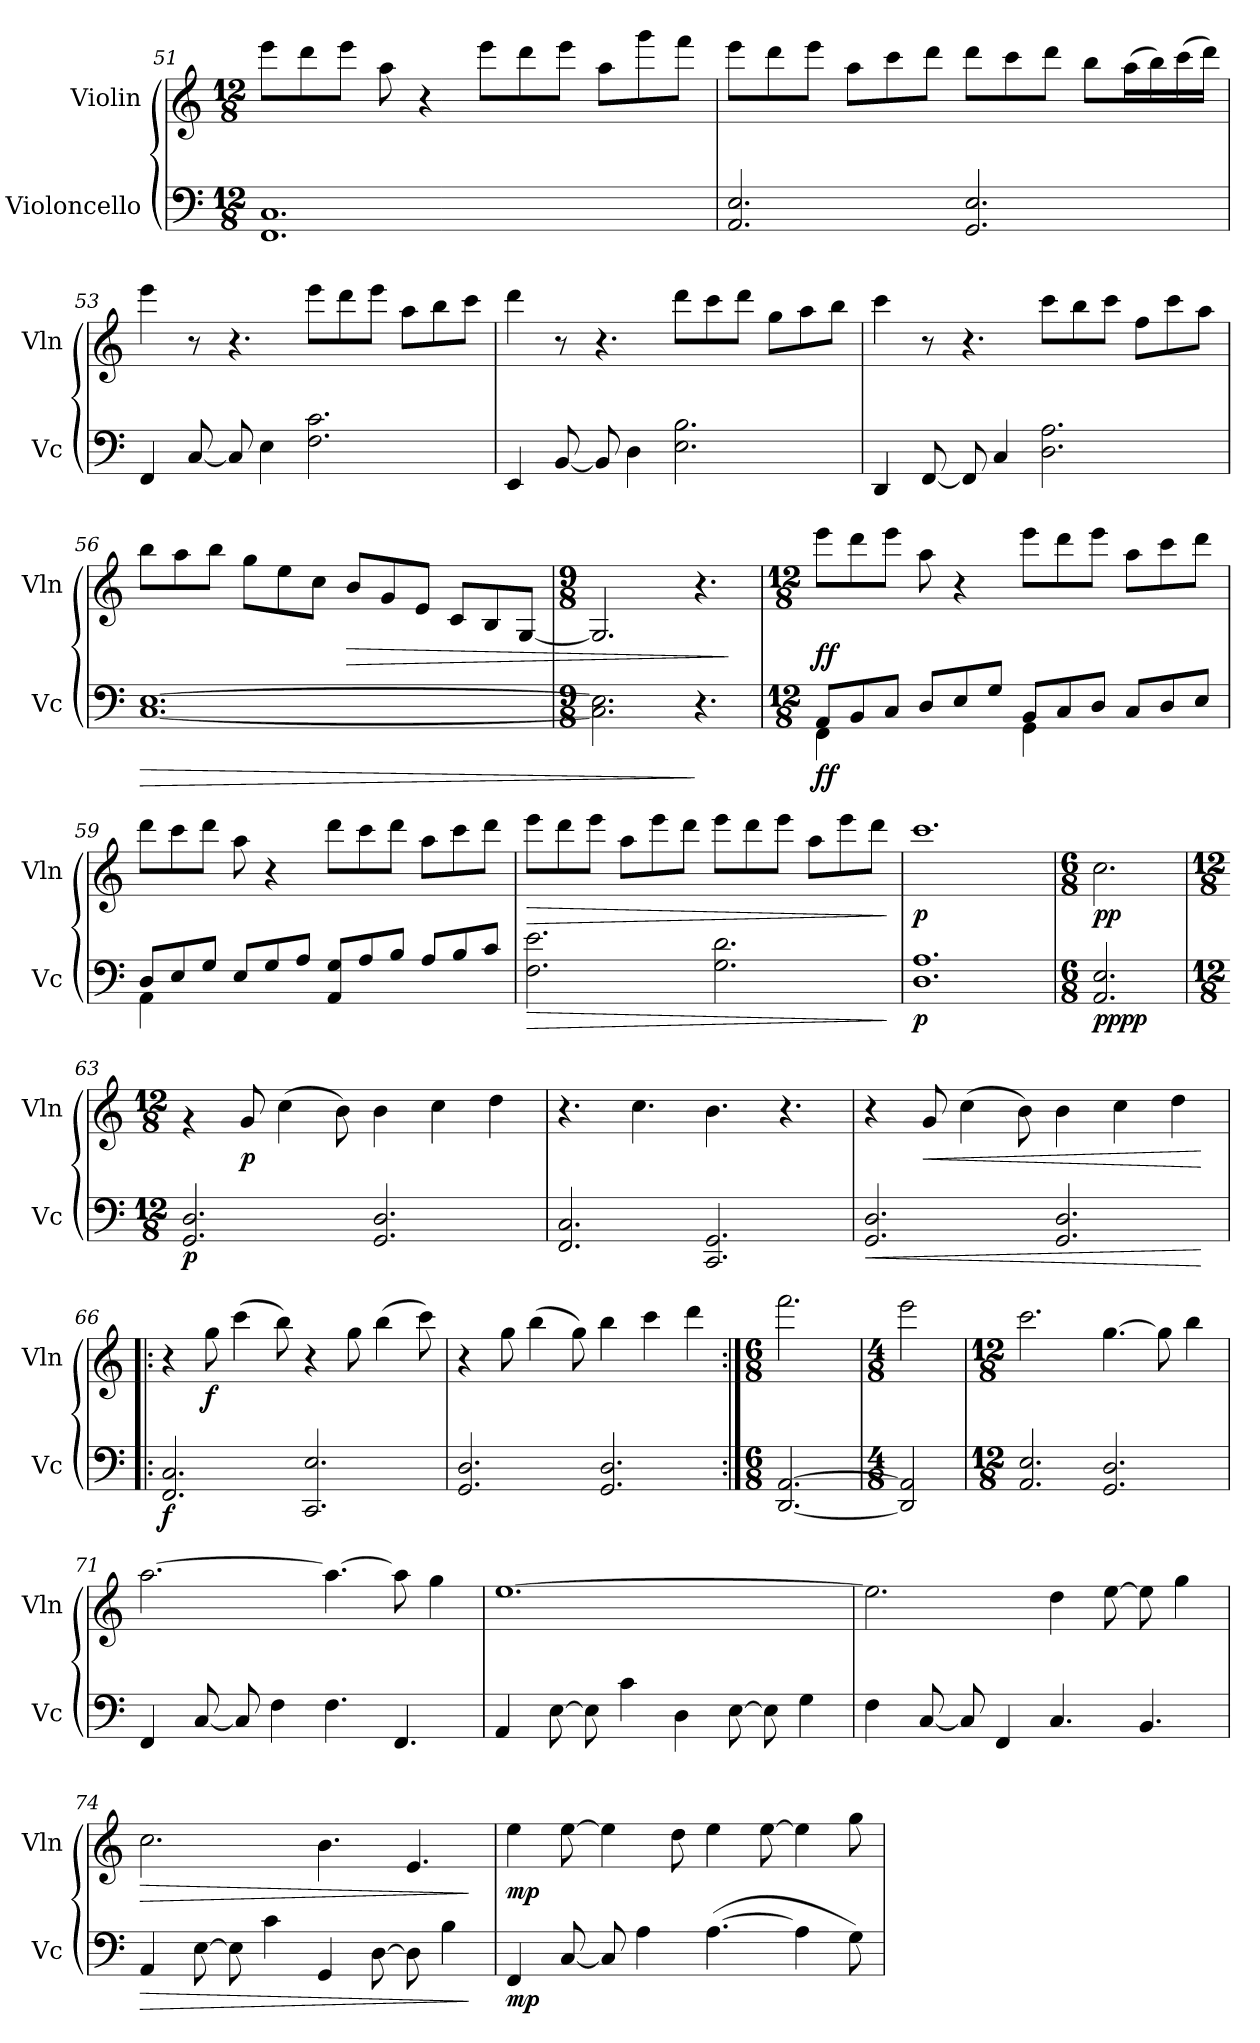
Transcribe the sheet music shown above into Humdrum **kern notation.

**kern	**dynam	**kern	**dynam
*part2	*part2	*part1	*part1
*staff2	*staff2	*staff1	*staff1
*I"Violoncello	*	*I"Violin	*
*I'Vc	*	*I'Vln	*
*clefF4	*	*clefG2	*
*k[]	*	*k[]	*
*M12/8	*	*M12/8	*
=51	=51	=51	=51
1.FF 1.C	.	8eee\L	.
.	.	8ddd\	.
.	.	8eee\J	.
.	.	8aa\	.
.	.	4r	.
.	.	8eee\L	.
.	.	8ddd\	.
.	.	8eee\J	.
.	.	8aa\L	.
.	.	8ggg\	.
.	.	8fff\J	.
!!LO:LB:g=z
=52	=52	=52	=52
2.AA/ 2.E/	.	8eee\L	.
.	.	8ddd\	.
.	.	8eee\J	.
.	.	8aa\L	.
.	.	8ccc\	.
.	.	8ddd\J	.
2.GG/ 2.E/	.	8ddd\L	.
.	.	8ccc\	.
.	.	8ddd\J	.
.	.	8bb\L	.
.	.	(16aa\L	.
.	.	16bb\)	.
.	.	(16ccc\	.
.	.	16ddd\JJ)	.
=53	=53	=53	=53
4FF/	.	4eee\	.
[8C/	.	8r	.
8C/]	.	4.r	.
4E\	.	.	.
2.F\ 2.c\	.	8eee\L	.
.	.	8ddd\	.
.	.	8eee\J	.
.	.	8aa\L	.
.	.	8bb\	.
.	.	8ccc\J	.
=54	=54	=54	=54
4EE/	.	4ddd\	.
[8BB/	.	8r	.
8BB/]	.	4.r	.
4D\	.	.	.
2.E\ 2.B\	.	8ddd\L	.
.	.	8ccc\	.
.	.	8ddd\J	.
.	.	8gg\L	.
.	.	8aa\	.
.	.	8bb\J	.
!!LO:LB:g=z
=55	=55	=55	=55
4DD/	.	4ccc\	.
[8FF/	.	8r	.
8FF/]	.	4.r	.
4C/	.	.	.
2.D\ 2.A\	.	8ccc\L	.
.	.	8bb\	.
.	.	8ccc\J	.
.	.	8ff\L	.
.	.	8ccc\	.
.	.	8aa\J	.
=56	=56	=56	=56
!	!LO:HP:b	!	!
[1.C [1.E	>	8bb\L	.
.	.	8aa\	.
.	.	8bb\J	.
.	.	8gg\L	.
.	.	8ee\	.
.	.	8cc\J	.
!	!	!	!LO:HP:b
.	.	8b/L	>
.	.	8g/	.
.	.	8e/J	.
.	.	8c/L	.
.	.	8B/	.
.	.	[8G/J	.
=57	=57	=57	=57
*M9/8	*	*M9/8	*
2.C\] 2.E\]	.	2.G/]	.
4.r	]	4.r	.
.	.	.	]
!!LO:LB:g=z
=58	=58	=58	=58
*M12/8	*	*M12/8	*
*^	*	*	*
!	!	!LO:DY:b	!	!LO:DY:b
8AA/L	4FF\	ff	8eee\L	ff
8BB/	.	.	8ddd\	.
8C/J	2ryy	.	8eee\J	.
8D/L	.	.	8aa\	.
8E/	.	.	4r	.
8G/J	.	.	.	.
8BB/L	4GG\	.	8eee\L	.
8C/	.	.	8ddd\	.
8D/J	2ryy	.	8eee\J	.
8C/L	.	.	8aa\L	.
8D/	.	.	8ccc\	.
8E/J	.	.	8ddd\J	.
=59	=59	=59	=59	=59
8D/L	4AA\	.	8ddd\L	.
8E/	.	.	8ccc\	.
8G/J	1ryy	.	8ddd\J	.
8E/L	.	.	8aa\	.
8G/	.	.	4r	.
8A/J	.	.	.	.
8AA/ 8G/L	.	.	8ddd\L	.
8A/	.	.	8ccc\	.
8B/J	.	.	8ddd\J	.
8A/L	.	.	8aa\L	.
8B/	4ryy	.	8ccc\	.
8c/J	.	.	8ddd\J	.
*v	*v	*	*	*
!!LO:PB:g=z
=60	=60	=60	=60
!	!LO:HP:b	!	!LO:HP:b
2.F\ 2.e\	>	8eee\L	>
.	.	8ddd\	.
.	.	8eee\J	.
.	.	8aa\L	.
.	.	8eee\	.
.	.	8ddd\J	.
2.G\ 2.d\	.	8eee\L	.
.	.	8ddd\	.
.	.	8eee\J	.
.	.	8aa\L	.
.	.	8eee\	.
.	.	8ddd\J	.
.	]	.	]
=61	=61	=61	=61
!	!LO:DY:b	!	!LO:DY:b
1.D 1.A	p	1.ccc	p
=62	=62	=62	=62
*M6/8	*	*M6/8	*
!	!LO:DY:b	!	!
!	!LO:DY:n=1:b	!	!LO:DY:b
2.AA/ 2.E/	pp pp	2.cc\	pp
=63	=63	=63	=63
*M12/8	*	*M12/8	*
!	!LO:DY:b	!	!
2.GG/ 2.D/	p	4rg	.
!	!	!	!LO:DY:b
.	.	8g/	p
.	.	(4cc\	.
.	.	8b\)	.
2.GG/ 2.D/	.	4b\	.
.	.	4cc\	.
.	.	4dd\	.
=64	=64	=64	=64
2.FF/ 2.C/	.	4.r	.
.	.	4.cc\	.
2.CC/ 2.GG/	.	4.b\	.
.	.	4.r	.
!!LO:LB:g=z
=65	=65	=65	=65
!	!LO:HP:b	!	!
2.GG/ 2.D/	<	4r	.
!	!	!	!LO:HP:b
.	.	8g/	<
.	.	(4cc\	.
.	.	8b\)	.
2.GG/ 2.D/	.	4b\	.
.	.	4cc\	.
.	.	4dd\	.
.	[	.	[
=66!|:	=66!|:	=66!|:	=66!|:
!	!LO:DY:b	!	!
2.FF/ 2.C/	f	4r	.
!	!	!	!LO:DY:b
.	.	8gg\	f
.	.	(4ccc\	.
.	.	8bb\)	.
2.CC/ 2.E/	.	4r	.
.	.	8gg\	.
.	.	(4bb\	.
.	.	8ccc\)	.
=67	=67	=67	=67
2.GG/ 2.D/	.	4r	.
.	.	8gg\	.
.	.	(4bb\	.
.	.	8gg\)	.
2.GG/ 2.D/	.	4bb\	.
.	.	4ccc\	.
.	.	4ddd\	.
=68:|!	=68:|!	=68:|!	=68:|!
*M6/8	*	*M6/8	*
[2.DD/ [2.AA/	.	2.fff\	.
=69	=69	=69	=69
*M4/8	*	*M4/8	*
2DD/] 2AA/]	.	2eee\	.
=70	=70	=70	=70
*M12/8	*	*M12/8	*
2.AA/ 2.E/	.	2.ccc\	.
2.GG/ 2.D/	.	[4.gg\	.
.	.	8gg\]	.
.	.	4bb\	.
!!LO:LB:g=z
=71	=71	=71	=71
4FF/	.	[2.aa\	.
[8C/	.	.	.
8C/]	.	.	.
4F\	.	.	.
4.F\	.	4.aa\_	.
4.FF/	.	8aa\]	.
.	.	4gg\	.
=72	=72	=72	=72
4AA/	.	[1.ee	.
[8E\	.	.	.
8E\]	.	.	.
4c\	.	.	.
4D\	.	.	.
[8E\	.	.	.
8E\]	.	.	.
4G\	.	.	.
=73	=73	=73	=73
4F\	.	2.ee\]	.
[8C/	.	.	.
8C/]	.	.	.
4FF/	.	.	.
4.C/	.	4dd\	.
.	.	[8ee\	.
4.BB/	.	8ee\]	.
.	.	4gg\	.
=74	=74	=74	=74
!	!LO:HP:b	!	!LO:HP:b
4AA/	>	2.cc\	>
[8E\	.	.	.
8E\]	.	.	.
4c\	.	.	.
4GG/	.	4.b\	.
[8D\	.	.	.
8D\]	.	4.e/	.
4B\	.	.	.
.	]	.	]
=75	=75	=75	=75
!	!LO:DY:b	!	!LO:DY:b
4FF/	mp	4ee\	mp
[8C/	.	[8ee\	.
8C/]	.	4ee\]	.
4A\	.	.	.
.	.	8dd\	.
([4.A\	.	4ee\	.
.	.	[8ee\	.
4A\]	.	4ee\]	.
8G\)	.	8gg\	.
=	=	=	=
*-	*-	*-	*-
